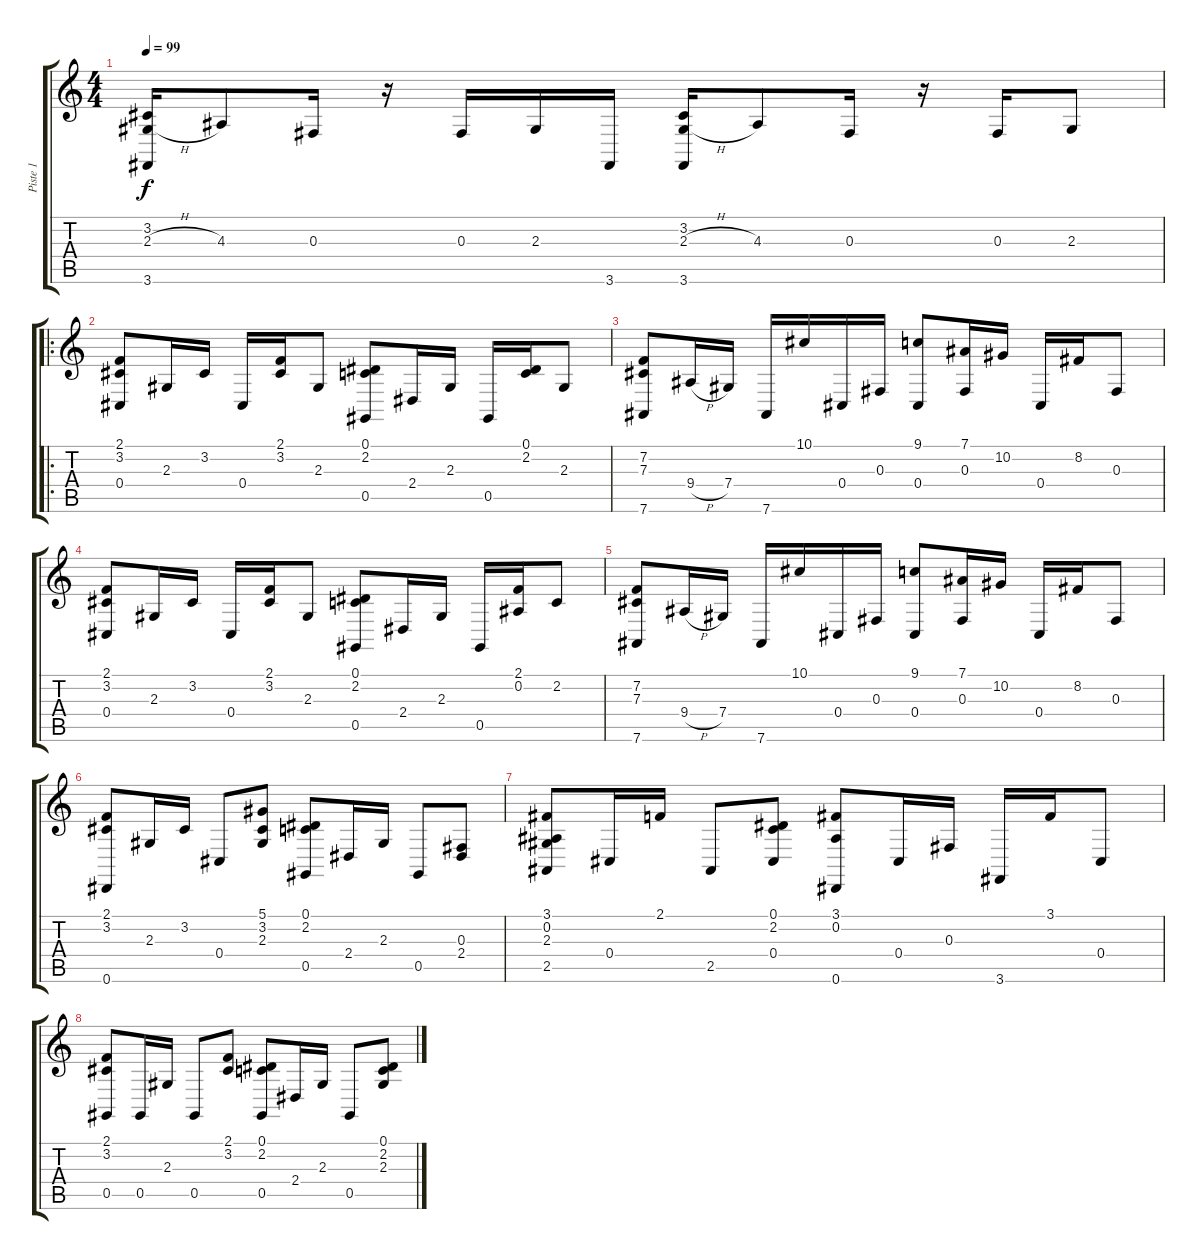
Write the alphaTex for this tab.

\track ("Piste 1" "Piste 1") {instrument acousticgrandpiano}
\staff {score tabs}
\tuning (Eb4 Bb3 Gb3 Db3 Ab2 Eb2) {hide}
\ts (4 4)
\tempo 99
\clef g2
\ks c
(3.2 2.3{h} 3.6).16{dy f} 4.3.8 0.3.16 r.16 0.3.16 2.3.16 3.6.16 (3.2 2.3{h} 3.6).16 4.3.8 0.3.16 r.16 0.3.16 2.3.8 |
\ro
(2.1 3.2 0.4).8 2.3.16 3.2.16 0.4.16 (2.1 3.2).16 2.3.8 (0.1 2.2 0.5).8 2.4.16 2.3.16 0.5.16 (0.1 2.2).16 2.3.8 |
(7.2 7.3 7.6).8 9.4{h}.16 7.4.16 7.6.16 10.1.16 0.4.16 0.3.16 (9.1 0.4).8 (7.1 0.3).16 10.2.16 0.4.16 8.2.16 0.3.8 |
(2.1 3.2 0.4).8 2.3.16 3.2.16 0.4.16 (2.1 3.2).16 2.3.8 (0.1 2.2 0.5).8 2.4.16 2.3.16 0.5.16 (2.1 0.2).16 2.2.8 |
(7.2 7.3 7.6).8 9.4{h}.16 7.4.16 7.6.16 10.1.16 0.4.16 0.3.16 (9.1 0.4).8 (7.1 0.3).16 10.2.16 0.4.16 8.2.16 0.3.8 |
(2.1 3.2 0.6).8 2.3.16 3.2.16 0.4.8 (5.1 3.2 2.3).8 (0.1 2.2 0.5).8 2.4.16 2.3.16 0.5.8 (0.3 2.4).8 |
(3.1 0.2 2.3 2.5).8 0.4.16 2.1.16 2.5.8 (0.1 2.2 0.4).8 (3.1 0.2 0.6).8 0.4.16 0.3.16 3.6.16 3.1.16 0.4.8 |
(2.1 3.2 0.5).8 0.5.16 2.3.16 0.5.8 (2.1 3.2).8 (0.1 2.2 0.5).8 2.4.16 2.3.16 0.5.8 (0.1 2.2 2.3).8
